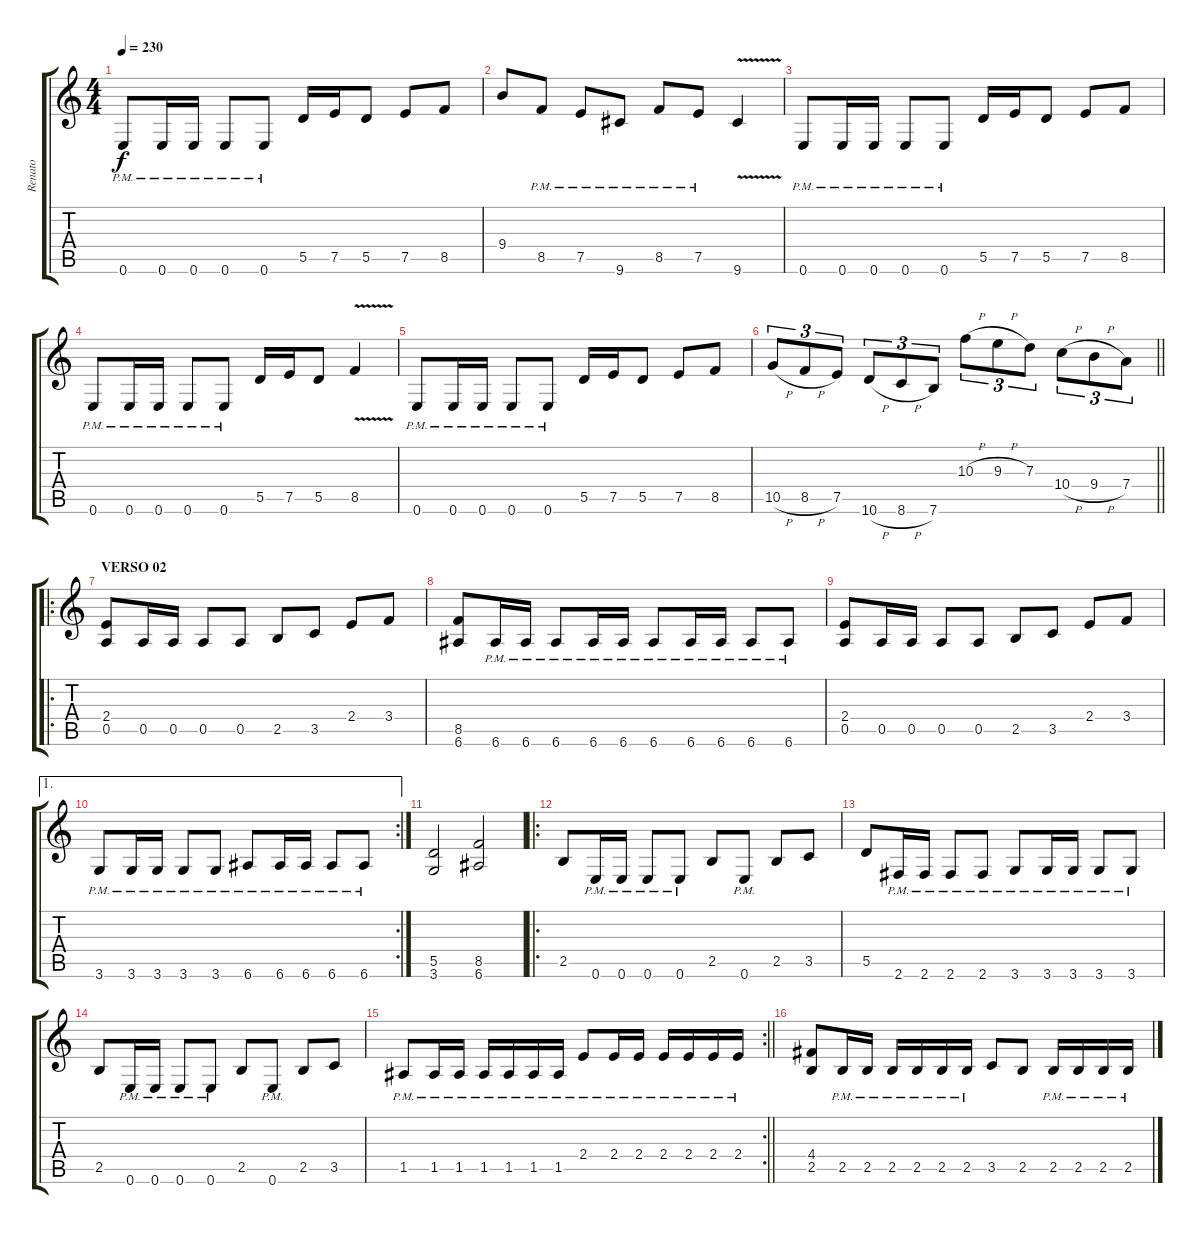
\track ("Renato" "Renato") {instrument distortionguitar}
\staff {score tabs}
\tuning (E4 B3 G3 D3 A2 E2) {hide}
\ts (4 4)
\tempo 230
\clef g2
\ks c
0.6{pm}.8{dy f} 0.6{pm}.16 0.6{pm}.16 0.6{pm}.8 0.6{pm}.8 5.5.16 7.5.16 5.5.8 7.5.8 8.5.8 |
9.4.8 8.5{pm}.8 7.5{pm}.8 9.6{pm}.8 8.5{pm}.8 7.5{pm}.8 9.6{v}.4 |
0.6{pm}.8 0.6{pm}.16 0.6{pm}.16 0.6{pm}.8 0.6{pm}.8 5.5.16 7.5.16 5.5.8 7.5.8 8.5.8 |
0.6{pm}.8 0.6{pm}.16 0.6{pm}.16 0.6{pm}.8 0.6{pm}.8 5.5.16 7.5.16 5.5.8 8.5{v}.4 |
0.6{pm}.8 0.6{pm}.16 0.6{pm}.16 0.6{pm}.8 0.6{pm}.8 5.5.16 7.5.16 5.5.8 7.5.8 8.5.8 |
\barLineRight lightlight
10.5{h}.8{tu (3 2)} 8.5{h}.8{tu (3 2)} 7.5.8{tu (3 2)} 10.6{h}.8{tu (3 2)} 8.6{h}.8{tu (3 2)} 7.6.8{tu (3 2)} 10.3{h}.8{tu (3 2)} 9.3{h}.8{tu (3 2)} 7.3.8{tu (3 2)} 10.4{h}.8{tu (3 2)} 9.4{h}.8{tu (3 2)} 7.4.8{tu (3 2)} |
\ro
\section ("" "VERSO 02")
(2.4 0.5).8 0.5.16 0.5.16 0.5.8 0.5.8 2.5.8 3.5.8 2.4.8 3.4.8 |
(8.5 6.6).8 6.6{pm}.16 6.6{pm}.16 6.6{pm}.8 6.6{pm}.16 6.6{pm}.16 6.6{pm}.8 6.6{pm}.16 6.6{pm}.16 6.6{pm}.8 6.6{pm}.8 |
(2.4 0.5).8 0.5.16 0.5.16 0.5.8 0.5.8 2.5.8 3.5.8 2.4.8 3.4.8 |
\ae 1
\rc 2
3.6{pm}.8 3.6{pm}.16 3.6{pm}.16 3.6{pm}.8 3.6{pm}.8 6.6{pm}.8 6.6{pm}.16 6.6{pm}.16 6.6{pm}.8 6.6{pm}.8 |
(5.5 3.6).2 (8.5 6.6).2 |
\ro
2.5.8 0.6{pm}.16 0.6{pm}.16 0.6{pm}.8 0.6{pm}.8 2.5.8 0.6{pm}.8 2.5.8 3.5.8 |
5.5.8 2.6{pm}.16 2.6{pm}.16 2.6{pm}.8 2.6{pm}.8 3.6{pm}.8 3.6{pm}.16 3.6{pm}.16 3.6{pm}.8 3.6{pm}.8 |
2.5.8 0.6{pm}.16 0.6{pm}.16 0.6{pm}.8 0.6{pm}.8 2.5.8 0.6{pm}.8 2.5.8 3.5.8 |
\rc 2
\barLineRight lightlight
1.5{pm}.8 1.5{pm}.16 1.5{pm}.16 1.5{pm}.16 1.5{pm}.16 1.5{pm}.16 1.5{pm}.16 2.4{pm}.8 2.4{pm}.16 2.4{pm}.16 2.4{pm}.16 2.4{pm}.16 2.4{pm}.16 2.4{pm}.16 |
(4.4 2.5).8 2.5{pm}.16 2.5{pm}.16 2.5{pm}.16 2.5{pm}.16 2.5{pm}.16 2.5{pm}.16 3.5.8 2.5.8 2.5{pm}.16 2.5{pm}.16 2.5{pm}.16 2.5{pm}.16
